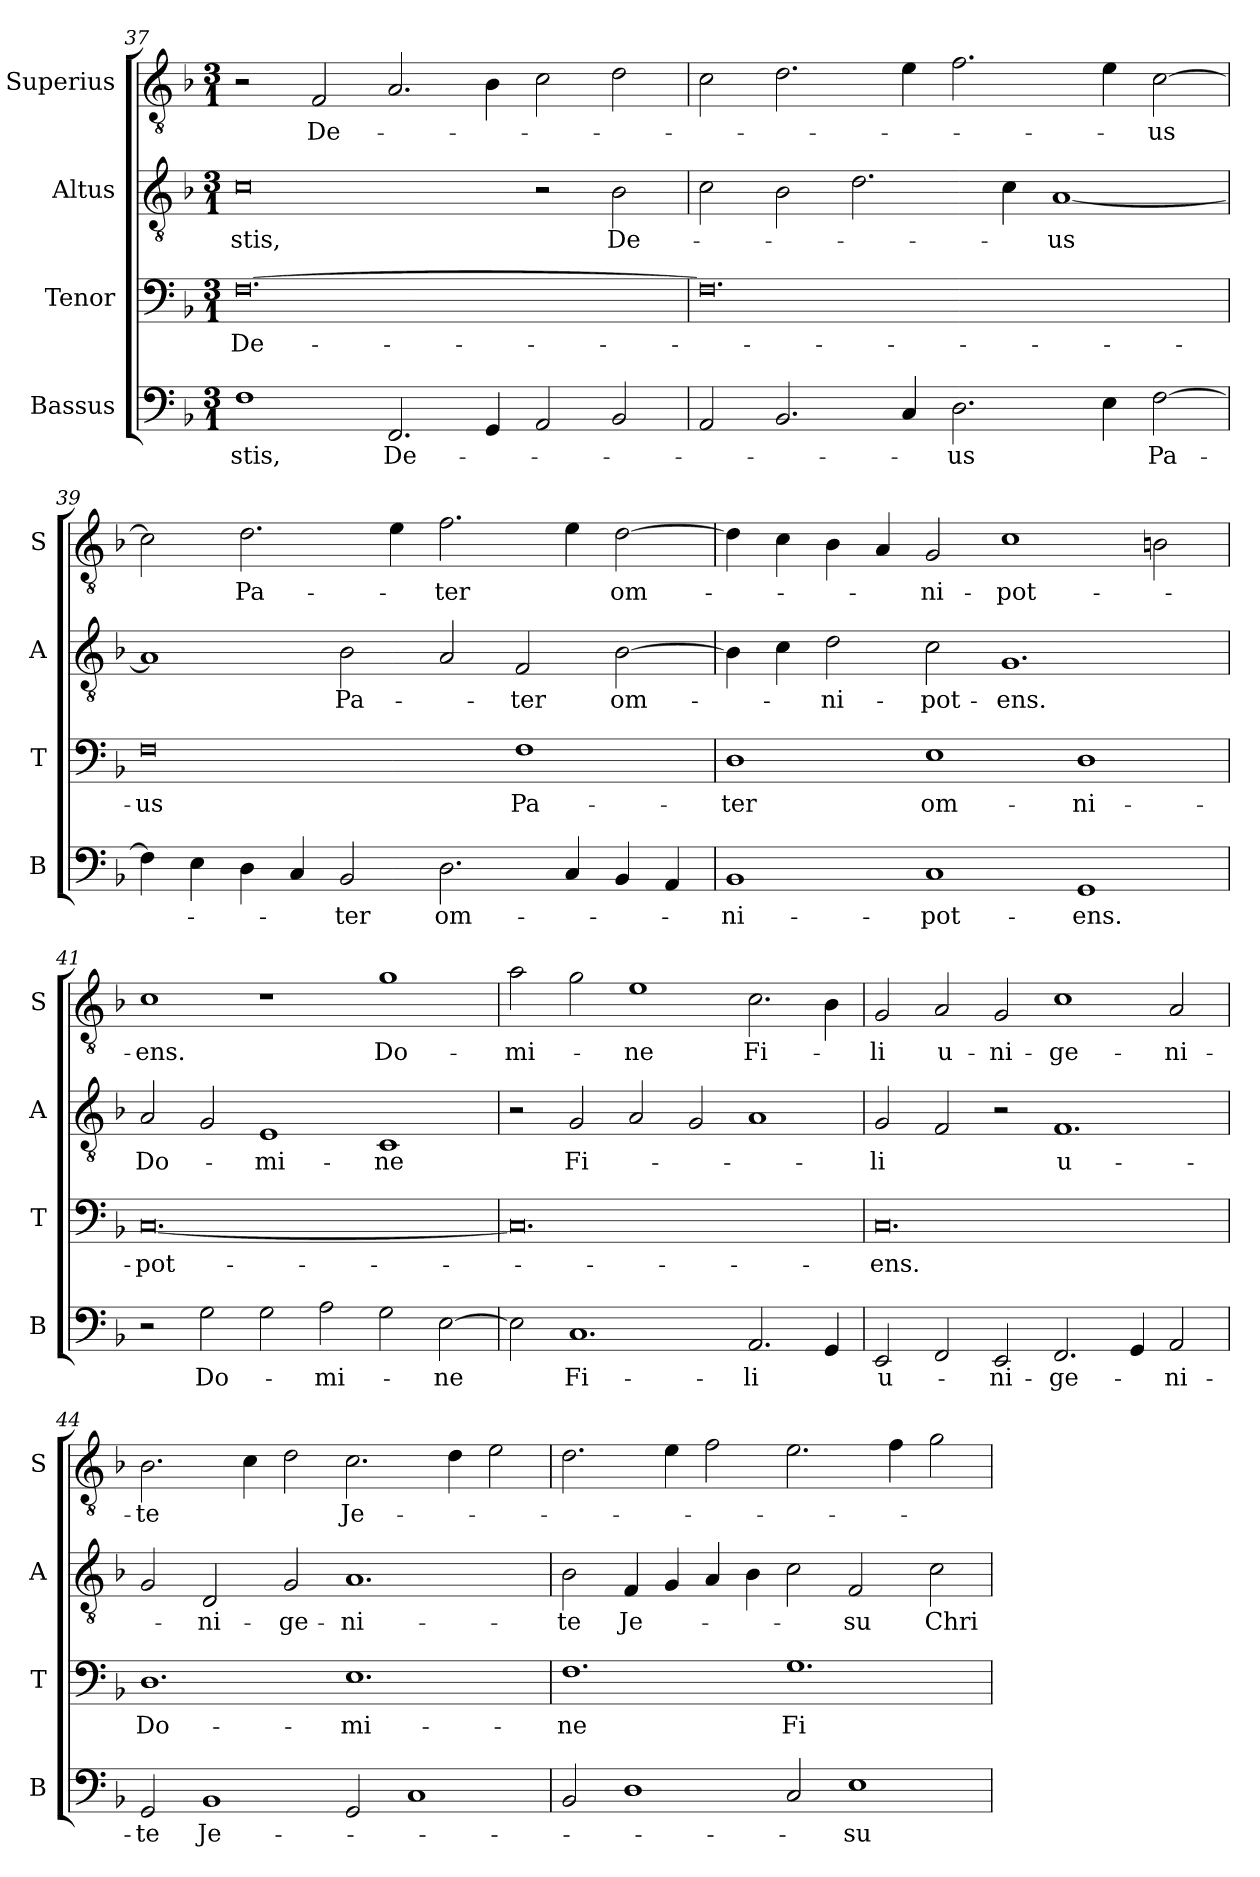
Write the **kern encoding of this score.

**kern	**text	**kern	**text	**kern	**text	**kern	**text
*part4	*part4	*part3	*part3	*part2	*part2	*part1	*part1
*staff4	*staff4	*staff3	*staff3	*staff2	*staff2	*staff1	*staff1
*I"Bassus	*	*I"Tenor	*	*I"Altus	*	*I"Superius	*
*I'B	*	*I'T	*	*I'A	*	*I'S	*
*clefF4	*	*clefF4	*	*clefGv2	*	*clefGv2	*
*k[b-]	*	*k[b-]	*	*k[b-]	*	*k[b-]	*
*d:	*	*d:	*	*d:	*	*d:	*
*M3/1	*	*M3/1	*	*M3/1	*	*M3/1	*
=37	=37	=37	=37	=37	=37	=37	=37
1F	-stis,	[0.F	De-	0c	-stis,	2r	.
.	.	.	.	.	.	2F	De-
2.FF	De-	.	.	.	.	2.A	.
4GG	.	.	.	.	.	4B-	.
2AA	.	.	.	2r	.	2c	.
2BB-	.	.	.	2B-	De-	2d	.
=38	=38	=38	=38	=38	=38	=38	=38
2AA	.	0.F]	.	2c	.	2c	.
2.BB-	.	.	.	2B-	.	2.d	.
.	.	.	.	2.d	.	.	.
4C	.	.	.	.	.	4e	.
2.D	-us	.	.	.	.	2.f	.
.	.	.	.	4c	.	.	.
.	.	.	.	[1A	-us	.	.
4E	.	.	.	.	.	4e	.
[2F	Pa-	.	.	.	.	[2c	-us
=39	=39	=39	=39	=39	=39	=39	=39
4F]	.	0F	-us	1A]	.	2c]	.
4E	.	.	.	.	.	.	.
4D	.	.	.	.	.	2.d	Pa-
4C	.	.	.	.	.	.	.
2BB-	-ter	.	.	2B-	Pa-	.	.
.	.	.	.	.	.	4e	.
2.D	om-	.	.	2A	.	2.f	-ter
.	.	1F	Pa-	2F	-ter	.	.
4C	.	.	.	.	.	4e	.
4BB-	.	.	.	[2B-	om-	[2d	om-
4AA	.	.	.	.	.	.	.
=40	=40	=40	=40	=40	=40	=40	=40
1BB-	-ni-	1D	-ter	4B-]	.	4d]	.
.	.	.	.	4c	.	4c	.
.	.	.	.	2d	-ni-	4B-	.
.	.	.	.	.	.	4A	.
1C	-pot-	1E	om-	2c	-pot-	2G	-ni-
.	.	.	.	1.G	-ens.	1c	-pot-
1GG	-ens.	1D	-ni-	.	.	.	.
.	.	.	.	.	.	2Bn	.
=41	=41	=41	=41	=41	=41	=41	=41
2r	.	[0.C	-pot-	2A	Do-	1c	-ens.
2G	Do-	.	.	2G	.	.	.
2G	.	.	.	1E	-mi-	1r	.
2A	-mi-	.	.	.	.	.	.
2G	.	.	.	1C	-ne	1g	Do-
[2E	-ne	.	.	.	.	.	.
=42	=42	=42	=42	=42	=42	=42	=42
2E]	.	0.C]	.	2r	.	2a	-mi-
1.C	Fi-	.	.	2G	Fi-	2g	.
.	.	.	.	2A	.	1e	-ne
.	.	.	.	2G	.	.	.
2.AA	-li	.	.	1A	.	2.c	Fi-
4GG	.	.	.	.	.	4B-	.
=43	=43	=43	=43	=43	=43	=43	=43
2EE	u-	0.C	-ens.	2G	-li	2G	-li
2FF	.	.	.	2F	.	2A	u-
2EE	-ni-	.	.	2r	.	2G	-ni-
2.FF	-ge-	.	.	1.F	u-	1c	-ge-
4GG	.	.	.	.	.	.	.
2AA	-ni-	.	.	.	.	2A	-ni-
=44	=44	=44	=44	=44	=44	=44	=44
2GG	-te	1.D	Do-	2G	.	2.B-	-te
1BB-	Je-	.	.	2D	-ni-	.	.
.	.	.	.	.	.	4c	.
.	.	.	.	2G	-ge-	2d	.
2GG	.	1.E	-mi-	1.A	-ni-	2.c	Je-
1C	.	.	.	.	.	.	.
.	.	.	.	.	.	4d	.
.	.	.	.	.	.	2e	.
=45	=45	=45	=45	=45	=45	=45	=45
2BB-	.	1.F	-ne	2B-	-te	2.d	.
1D	.	.	.	4F	Je-	.	.
.	.	.	.	4G	.	4e	.
.	.	.	.	4A	.	2f	.
.	.	.	.	4B-	.	.	.
2C	.	1.G	Fi-	2c	.	2.e	.
1E	-su	.	.	2F	-su	.	.
.	.	.	.	.	.	4f	.
.	.	.	.	2c	Chri-	2g	.
=	=	=	=	=	=	=	=
*-	*-	*-	*-	*-	*-	*-	*-
